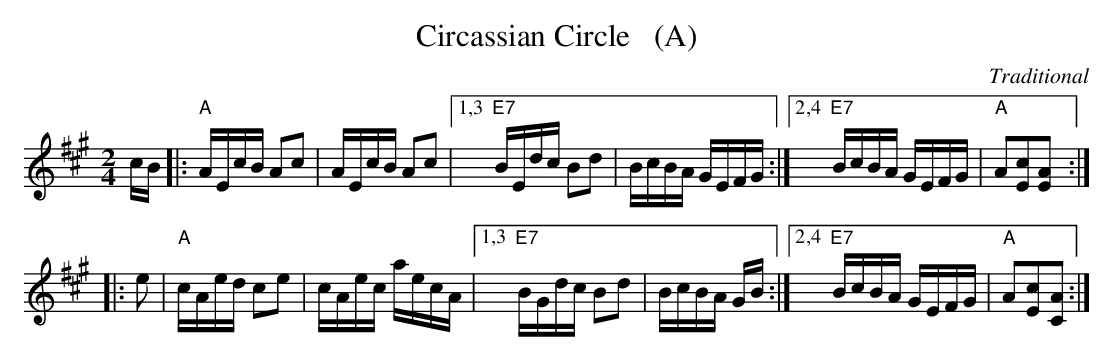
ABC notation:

X:1
T: Circassian Circle   (A)
C: Traditional
M: 2/4
L: 1/16
K: A
cB |:\
"A"AEcB A2c2 | AEcB A2c2 |\
[1,3 "E7"BEdc B2d2 | BcBA GEFG :|\
[2,4 "E7"BcBA GEFG | "A"A2[c2E2][A2E2] :|
|: e2 |\
"A"cAed c2e2 | cAec aecA |\
[1,3 "E7"BGdc B2d2 | BcBA GB :|\
[2,4 "E7"BcBA GEFG | "A"A2[c2E2][A2C2] :|
